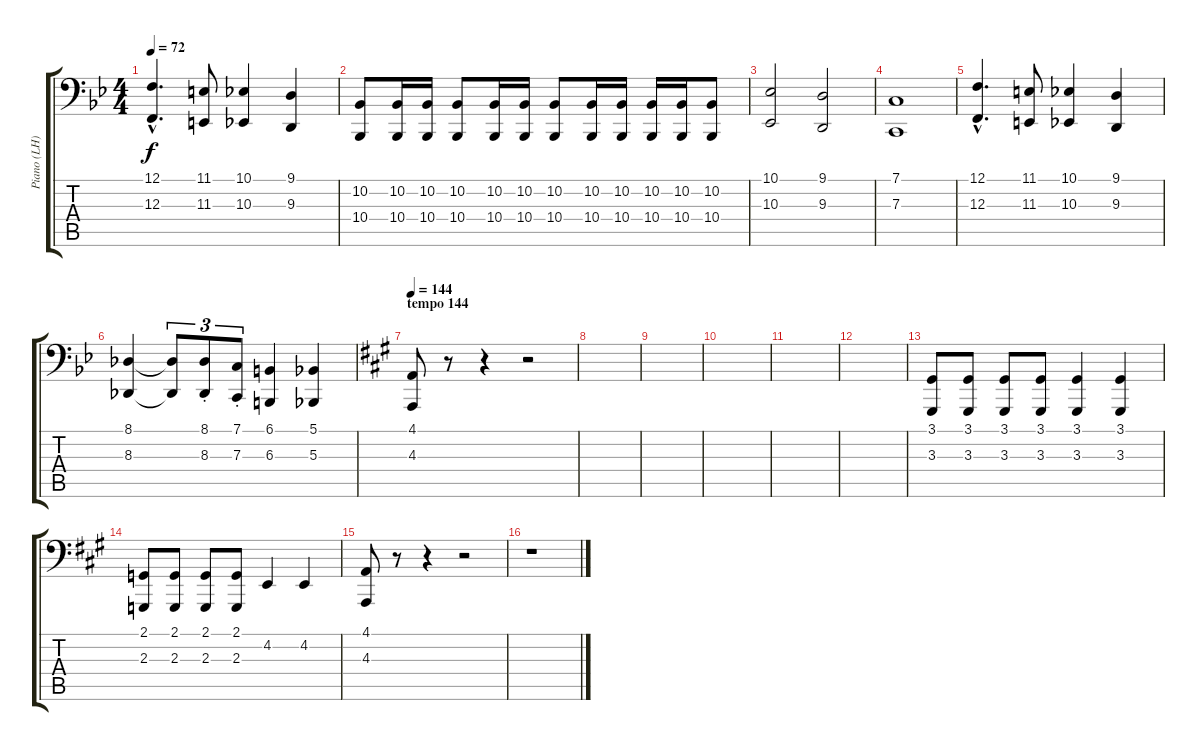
\track ("Piano (LH)" "Piano (LH)") {instrument brightacousticpiano}
\staff {score tabs}
\tuning (F2 C2 F1 C1 F0 C0) {hide}
\ts (4 4)
\tempo 72
\clef f4
\ks bb
(12.1{hac} 12.3{hac}).4{d dy f} (11.1 11.3).8 (10.1 10.3).4 (9.1 9.3).4 |
(10.2 10.4).8 (10.2 10.4).16 (10.2 10.4).16 (10.2 10.4).8 (10.2 10.4).16 (10.2 10.4).16 (10.2 10.4).8 (10.2 10.4).16 (10.2 10.4).16 (10.2 10.4).16 (10.2 10.4).16 (10.2 10.4).8 |
(10.1 10.3).2 (9.1 9.3).2 |
(7.1 7.3).1 |
(12.1{hac} 12.3{hac}).4{d} (11.1 11.3).8 (10.1 10.3).4 (9.1 9.3).4 |
(8.1 8.3).4 (8.1{t} 8.3{t}).8{tu (3 2)} (8.1{st} 8.3{st}).8{tu (3 2)} (7.1{st} 7.3{st}).8{tu (3 2)} (6.1 6.3).4 (5.1 5.3).4 |
\section ("" "tempo 144")
\tempo 144
\ks a
(4.1 4.3).8 r.8 r.4 r.2 |
|
|
|
|
|
(3.1 3.3).8 (3.1 3.3).8 (3.1 3.3).8 (3.1 3.3).8 (3.1 3.3).4 (3.1 3.3).4 |
(2.1 2.3).8 (2.1 2.3).8 (2.1 2.3).8 (2.1 2.3).8 4.2.4 4.2.4 |
(4.1 4.3).8 r.8 r.4 r.2 |
r.1
